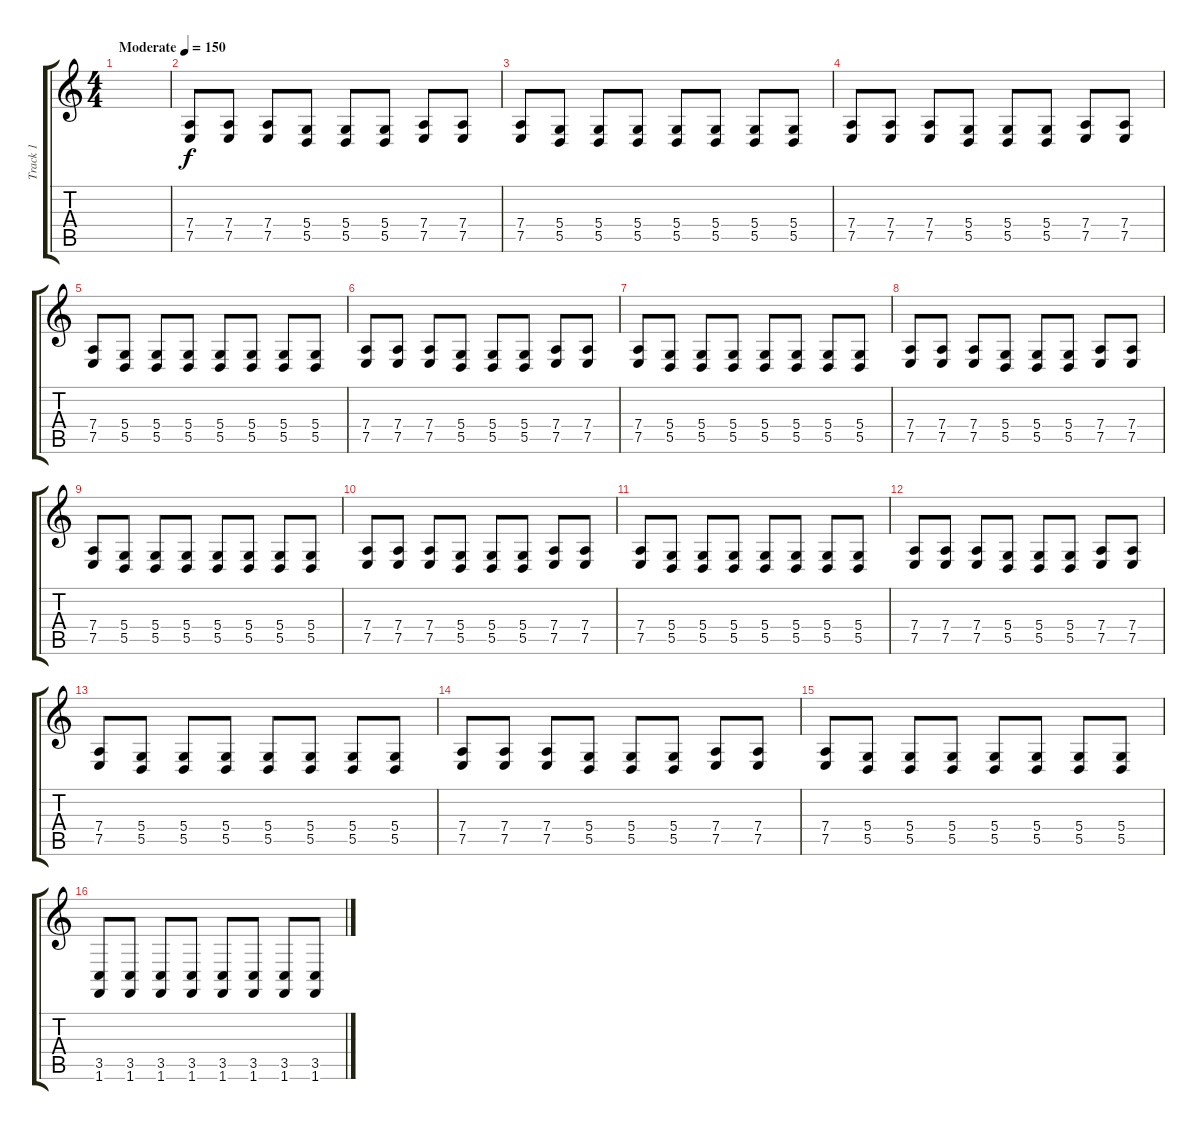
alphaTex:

\track ("Track 1" "Track 1") {instrument electricpiano1}
\staff {score tabs}
\tuning (E4 B3 G3 D3 A2 E2) {hide}
\ts (4 4)
\tempo (150 "Moderate")
\clef g2
\ks c
|
(7.4 7.5).8 (7.4 7.5).8 (7.4 7.5).8 (5.4 5.5).8 (5.4 5.5).8 (5.4 5.5).8 (7.4 7.5).8 (7.4 7.5).8 |
(7.4 7.5).8 (5.4 5.5).8 (5.4 5.5).8 (5.4 5.5).8 (5.4 5.5).8 (5.4 5.5).8 (5.4 5.5).8 (5.4 5.5).8 |
(7.4 7.5).8 (7.4 7.5).8 (7.4 7.5).8 (5.4 5.5).8 (5.4 5.5).8 (5.4 5.5).8 (7.4 7.5).8 (7.4 7.5).8 |
(7.4 7.5).8 (5.4 5.5).8 (5.4 5.5).8 (5.4 5.5).8 (5.4 5.5).8 (5.4 5.5).8 (5.4 5.5).8 (5.4 5.5).8 |
(7.4 7.5).8 (7.4 7.5).8 (7.4 7.5).8 (5.4 5.5).8 (5.4 5.5).8 (5.4 5.5).8 (7.4 7.5).8 (7.4 7.5).8 |
(7.4 7.5).8 (5.4 5.5).8 (5.4 5.5).8 (5.4 5.5).8 (5.4 5.5).8 (5.4 5.5).8 (5.4 5.5).8 (5.4 5.5).8 |
(7.4 7.5).8 (7.4 7.5).8 (7.4 7.5).8 (5.4 5.5).8 (5.4 5.5).8 (5.4 5.5).8 (7.4 7.5).8 (7.4 7.5).8 |
(7.4 7.5).8 (5.4 5.5).8 (5.4 5.5).8 (5.4 5.5).8 (5.4 5.5).8 (5.4 5.5).8 (5.4 5.5).8 (5.4 5.5).8 |
(7.4 7.5).8 (7.4 7.5).8 (7.4 7.5).8 (5.4 5.5).8 (5.4 5.5).8 (5.4 5.5).8 (7.4 7.5).8 (7.4 7.5).8 |
(7.4 7.5).8 (5.4 5.5).8 (5.4 5.5).8 (5.4 5.5).8 (5.4 5.5).8 (5.4 5.5).8 (5.4 5.5).8 (5.4 5.5).8 |
(7.4 7.5).8 (7.4 7.5).8 (7.4 7.5).8 (5.4 5.5).8 (5.4 5.5).8 (5.4 5.5).8 (7.4 7.5).8 (7.4 7.5).8 |
(7.4 7.5).8 (5.4 5.5).8 (5.4 5.5).8 (5.4 5.5).8 (5.4 5.5).8 (5.4 5.5).8 (5.4 5.5).8 (5.4 5.5).8 |
(7.4 7.5).8 (7.4 7.5).8 (7.4 7.5).8 (5.4 5.5).8 (5.4 5.5).8 (5.4 5.5).8 (7.4 7.5).8 (7.4 7.5).8 |
(7.4 7.5).8 (5.4 5.5).8 (5.4 5.5).8 (5.4 5.5).8 (5.4 5.5).8 (5.4 5.5).8 (5.4 5.5).8 (5.4 5.5).8 |
(3.5 1.6).8 (3.5 1.6).8 (3.5 1.6).8 (3.5 1.6).8 (3.5 1.6).8 (3.5 1.6).8 (3.5 1.6).8 (3.5 1.6).8
